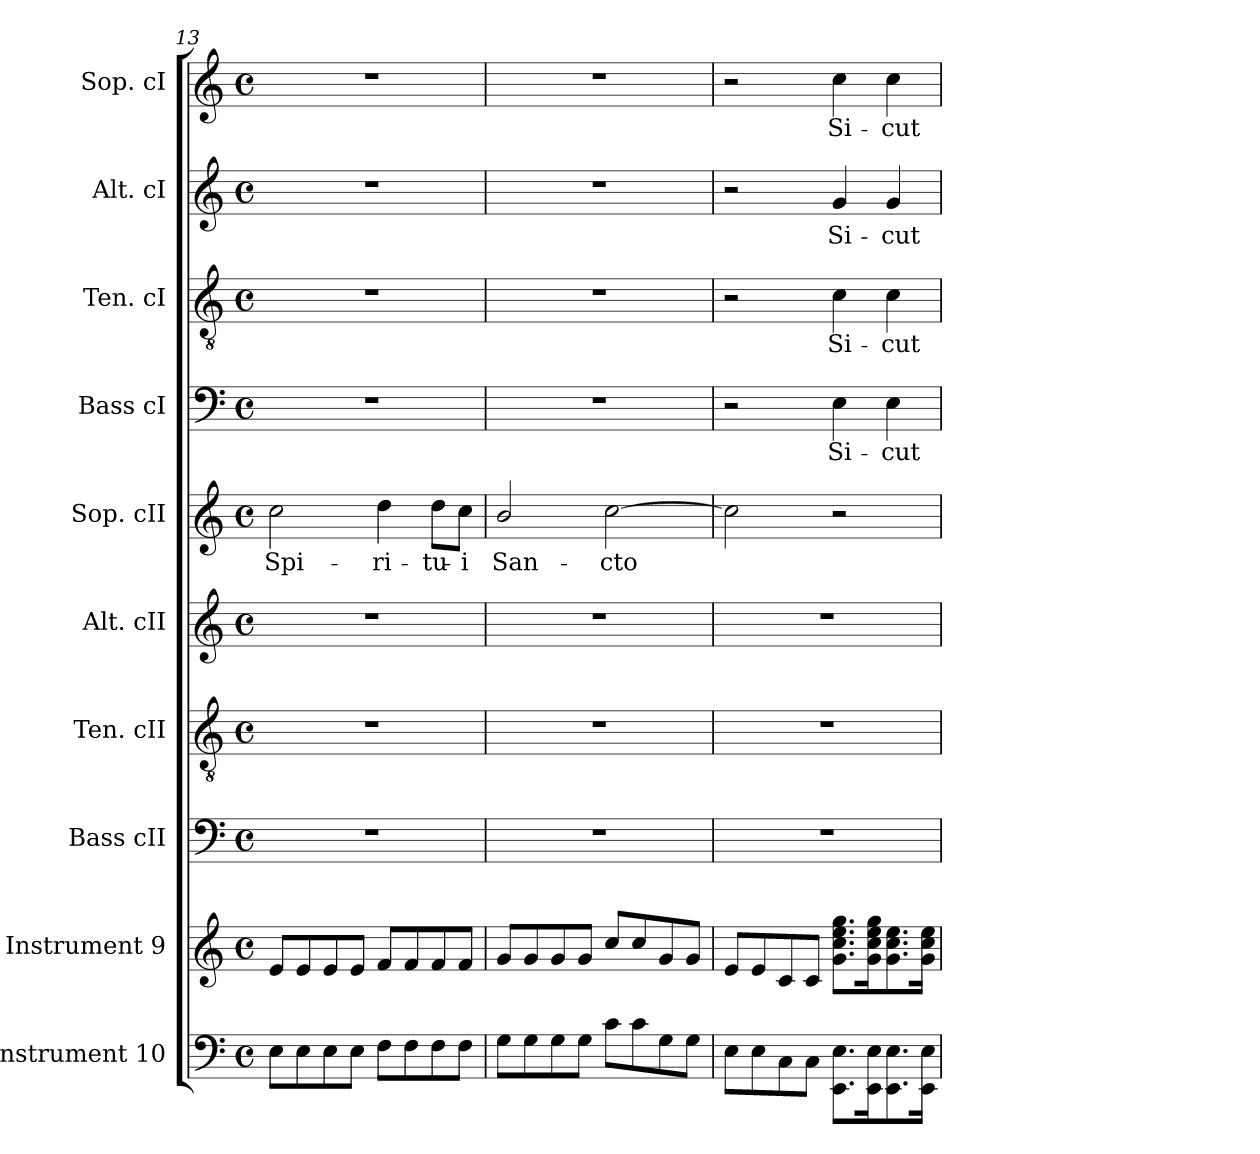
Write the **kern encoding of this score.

**kern	**kern	**kern	**kern	**kern	**kern	**text	**kern	**text	**kern	**text	**kern	**text	**kern	**text
*part10	*part9	*part8	*part7	*part6	*part5	*part5	*part4	*part4	*part3	*part3	*part2	*part2	*part1	*part1
*staff10	*staff9	*staff8	*staff7	*staff6	*staff5	*staff5	*staff4	*staff4	*staff3	*staff3	*staff2	*staff2	*staff1	*staff1
*I"Instrument 10	*I"Instrument 9	*I"Bass cII	*I"Ten. cII	*I"Alt. cII	*I"Sop. cII	*	*I"Bass cI	*	*I"Ten. cI	*	*I"Alt. cI	*	*I"Sop. cI	*
*	*	*I'Bass cII	*I'Ten. cII	*I'Alt. cII	*I'Sop. cII	*	*I'Bass cI	*	*I'Ten. cI	*	*I'Alt. cI	*	*I'Sop. cI	*
*clefF4	*clefG2	*clefF4	*clefGv2	*clefG2	*clefG2	*	*clefF4	*	*clefGv2	*	*clefG2	*	*clefG2	*
*k[]	*k[]	*k[]	*k[]	*k[]	*k[]	*	*k[]	*	*k[]	*	*k[]	*	*k[]	*
*C:	*C:	*C:	*C:	*C:	*C:	*	*C:	*	*C:	*	*C:	*	*C:	*
*M4/4	*M4/4	*M4/4	*M4/4	*M4/4	*M4/4	*	*M4/4	*	*M4/4	*	*M4/4	*	*M4/4	*
*met(c)	*met(c)	*met(c)	*met(c)	*met(c)	*met(c)	*	*met(c)	*	*met(c)	*	*met(c)	*	*met(c)	*
=13	=13	=13	=13	=13	=13	=13	=13	=13	=13	=13	=13	=13	=13	=13
!	!	!	!	!	!	!LO:LY:b:cj	!	!	!	!	!	!	!	!
8E\L	8e/L	1r	1r	1r	2cc\	Spi-	1r	.	1r	.	1r	.	1r	.
8E\	8e/	.	.	.	.	.	.	.	.	.	.	.	.	.
8E\	8e/	.	.	.	.	.	.	.	.	.	.	.	.	.
8E\J	8e/J	.	.	.	.	.	.	.	.	.	.	.	.	.
!	!	!	!	!	!	!LO:LY:b:cj	!	!	!	!	!	!	!	!
8F\L	8f/L	.	.	.	4dd\	-ri-	.	.	.	.	.	.	.	.
8F\	8f/	.	.	.	.	.	.	.	.	.	.	.	.	.
!	!	!	!	!	!	!LO:LY:b:cj	!	!	!	!	!	!	!	!
8F\	8f/	.	.	.	8dd\L	-tu-	.	.	.	.	.	.	.	.
!	!	!	!	!	!	!LO:LY:b:cj	!	!	!	!	!	!	!	!
8F\J	8f/J	.	.	.	8cc\J	-i	.	.	.	.	.	.	.	.
=14	=14	=14	=14	=14	=14	=14	=14	=14	=14	=14	=14	=14	=14	=14
!	!	!	!	!	!	!LO:LY:b:cj	!	!	!	!	!	!	!	!
8G\L	8g/L	1r	1r	1r	2b/	San-	1r	.	1r	.	1r	.	1r	.
8G\	8g/	.	.	.	.	.	.	.	.	.	.	.	.	.
8G\	8g/	.	.	.	.	.	.	.	.	.	.	.	.	.
8G\J	8g/J	.	.	.	.	.	.	.	.	.	.	.	.	.
!	!	!	!	!	!	!LO:LY:b:cj	!	!	!	!	!	!	!	!
8c\L	8cc/L	.	.	.	[>2cc\	-cto	.	.	.	.	.	.	.	.
8c\	8cc/	.	.	.	.	.	.	.	.	.	.	.	.	.
8G\	8g/	.	.	.	.	.	.	.	.	.	.	.	.	.
8G\J	8g/J	.	.	.	.	.	.	.	.	.	.	.	.	.
=15	=15	=15	=15	=15	=15	=15	=15	=15	=15	=15	=15	=15	=15	=15
!	!	!	!	!	!	!LO:LY:b:cj	!	!	!	!	!	!	!	!
8E\L	8e/L	1r	1r	1r	2cc\]	.	2r	.	2r	.	2r	.	2r	.
8E\	8e/	.	.	.	.	.	.	.	.	.	.	.	.	.
8C\	8c/	.	.	.	.	.	.	.	.	.	.	.	.	.
8C\J	8c/J	.	.	.	.	.	.	.	.	.	.	.	.	.
!	!	!	!	!	!	!	!	!LO:LY:b:cj	!	!LO:LY:b:cj	!	!LO:LY:b:cj	!	!LO:LY:b:cj
8.E\ 8.EE\L	8.gg\ 8.ee\ 8.cc\ 8.g\L	.	.	.	2r	.	4E\	Si-	4c\	Si-	4g/	Si-	4cc\	Si-
16E\ 16EE\	16gg\ 16ee\ 16cc\ 16g\	.	.	.	.	.	.	.	.	.	.	.	.	.
!	!	!	!	!	!	!	!	!LO:LY:b:cj	!	!LO:LY:b:cj	!	!LO:LY:b:cj	!	!LO:LY:b:cj
8.E\ 8.EE\	8.ee\ 8.cc\ 8.g\	.	.	.	.	.	4E\	-cut	4c\	-cut	4g/	-cut	4cc\	-cut
16E\ 16EE\J	16ee\ 16cc\ 16g\J	.	.	.	.	.	.	.	.	.	.	.	.	.
=	=	=	=	=	=	=	=	=	=	=	=	=	=	=
*-	*-	*-	*-	*-	*-	*-	*-	*-	*-	*-	*-	*-	*-	*-
